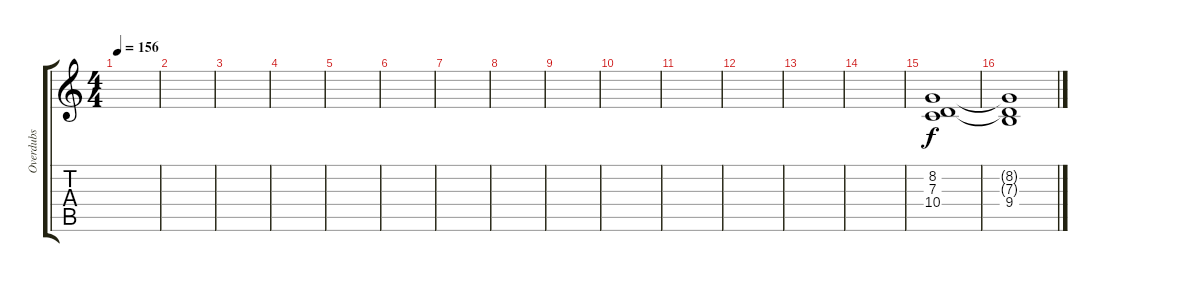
\track ("Overdubs" "Overdubs") {instrument synthstrings1}
\staff {score tabs}
\tuning (E4 B3 G3 D3 A2 E2) {hide}
\ts (4 4)
\tempo 156
\clef g2
\ks c
|
|
|
|
|
|
|
|
|
|
|
|
|
|
(8.2 7.3 10.4).1{volume 9 instrument synthstrings1} |
(8.2{t} 7.3{t} 9.4).1
